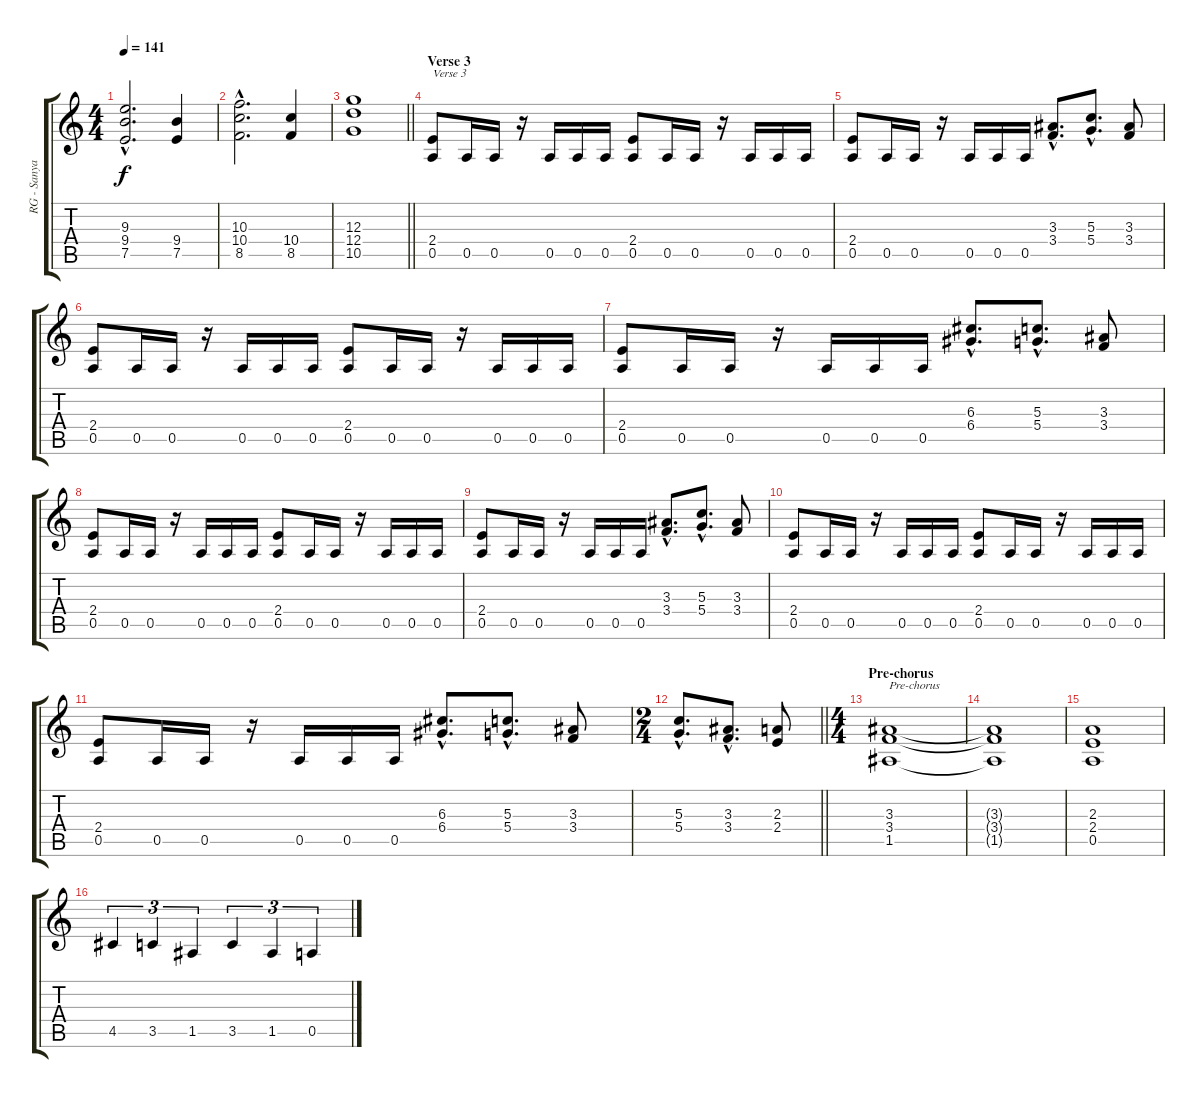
\track ("RG - Sanya" "RG - Sanya") {instrument distortionguitar}
\staff {score tabs}
\tuning (E4 B3 G3 D3 A2 E2) {hide}
\ts (4 4)
\tempo 141
\clef g2
\ks c
(9.3{hac} 9.4{hac} 7.5{hac}).2{d dy f} (9.4 7.5).4 |
(10.3{hac} 10.4{hac} 8.5{hac}).2{d} (10.4 8.5).4 |
\barLineRight lightlight
(12.3 12.4 10.5).1 |
\section ("" "Verse 3")
(2.4 0.5).8{txt "Verse 3"} 0.5.16 0.5.16 r.16 0.5.16 0.5.16 0.5.16 (2.4 0.5).8 0.5.16 0.5.16 r.16 0.5.16 0.5.16 0.5.16 |
(2.4 0.5).8 0.5.16 0.5.16 r.16 0.5.16 0.5.16 0.5.16 (3.3{hac} 3.4{hac}).8{d} (5.3{hac} 5.4{hac}).8{d} (3.3 3.4).8 |
(2.4 0.5).8 0.5.16 0.5.16 r.16 0.5.16 0.5.16 0.5.16 (2.4 0.5).8 0.5.16 0.5.16 r.16 0.5.16 0.5.16 0.5.16 |
(2.4 0.5).8 0.5.16 0.5.16 r.16 0.5.16 0.5.16 0.5.16 (6.3{hac} 6.4{hac}).8{d} (5.3{hac} 5.4{hac}).8{d} (3.3 3.4).8 |
(2.4 0.5).8 0.5.16 0.5.16 r.16 0.5.16 0.5.16 0.5.16 (2.4 0.5).8 0.5.16 0.5.16 r.16 0.5.16 0.5.16 0.5.16 |
(2.4 0.5).8 0.5.16 0.5.16 r.16 0.5.16 0.5.16 0.5.16 (3.3{hac} 3.4{hac}).8{d} (5.3{hac} 5.4{hac}).8{d} (3.3 3.4).8 |
(2.4 0.5).8 0.5.16 0.5.16 r.16 0.5.16 0.5.16 0.5.16 (2.4 0.5).8 0.5.16 0.5.16 r.16 0.5.16 0.5.16 0.5.16 |
(2.4 0.5).8 0.5.16 0.5.16 r.16 0.5.16 0.5.16 0.5.16 (6.3{hac} 6.4{hac}).8{d} (5.3{hac} 5.4{hac}).8{d} (3.3 3.4).8 |
\ts (2 4)
\barLineRight lightlight
(5.3{hac} 5.4{hac}).8{d} (3.3{hac} 3.4{hac}).8{d} (2.3 2.4).8 |
\ts (4 4)
\section ("" "Pre-chorus")
(3.3 3.4 1.5).1{txt "Pre-chorus"} |
(3.3{t} 3.4{t} 1.5{t}).1 |
(2.3 2.4 0.5).1 |
4.5.4{tu (3 2)} 3.5.4{tu (3 2)} 1.5.4{tu (3 2)} 3.5.4{tu (3 2)} 1.5.4{tu (3 2)} 0.5.4{tu (3 2)}
